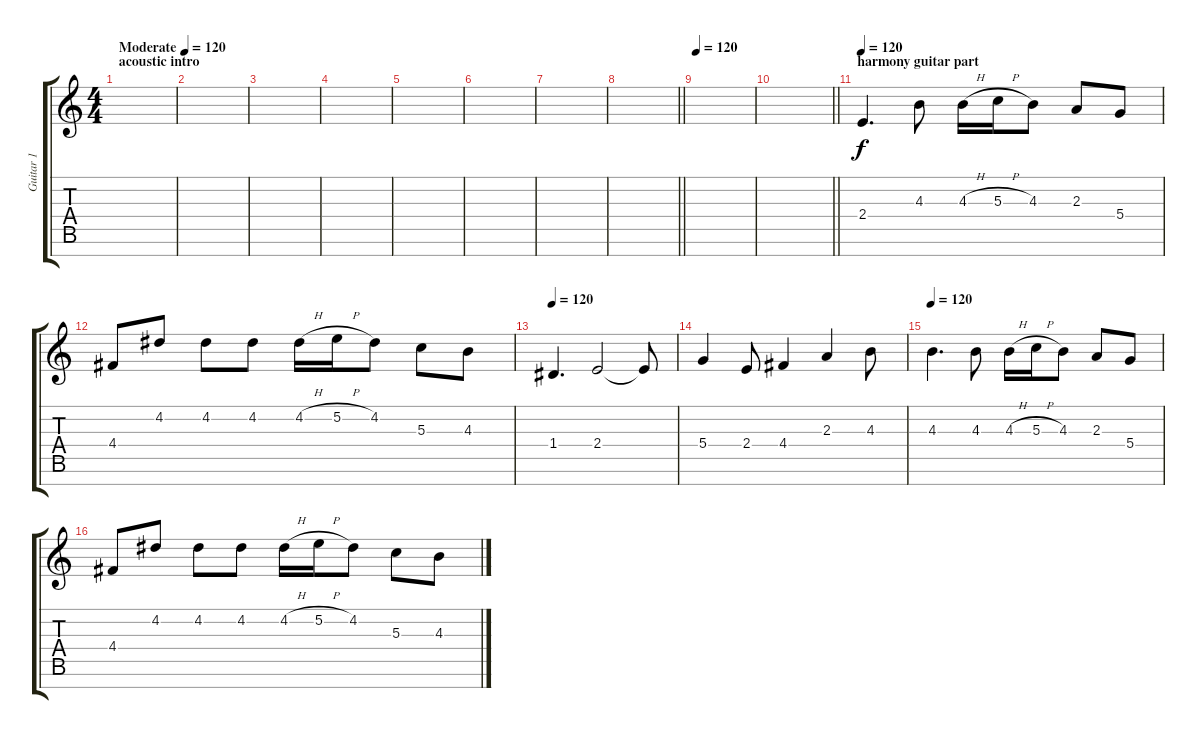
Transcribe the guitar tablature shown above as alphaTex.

\track ("Guitar 1" "Guitar 1") {instrument distortionguitar}
\staff {score tabs}
\tuning (E4 B3 G3 D3 A2 E2 B1) {hide}
\ts (4 4)
\section ("" "acoustic intro")
\tempo (120 "Moderate")
\clef g2
\ks c
|
|
|
|
|
|
|
\barLineRight lightlight
|
\tempo 120
|
\barLineRight lightlight
|
\section ("" "harmony guitar part")
\tempo 120
2.4.4{d} 4.3.8 4.3{h}.16 5.3{h}.16 4.3.8 2.3.8 5.4.8 |
4.4.8 4.2.8 4.2.8 4.2.8 4.2{h}.16 5.2{h}.16 4.2.8 5.3.8 4.3.8 |
\tempo 120
1.4.4{d} 2.4.2 2.4{t}.8 |
5.4.4 2.4.8 4.4.4 2.3.4 4.3.8 |
\tempo 120
4.3.4{d} 4.3.8 4.3{h}.16 5.3{h}.16 4.3.8 2.3.8 5.4.8 |
4.4.8 4.2.8 4.2.8 4.2.8 4.2{h}.16 5.2{h}.16 4.2.8 5.3.8 4.3.8
